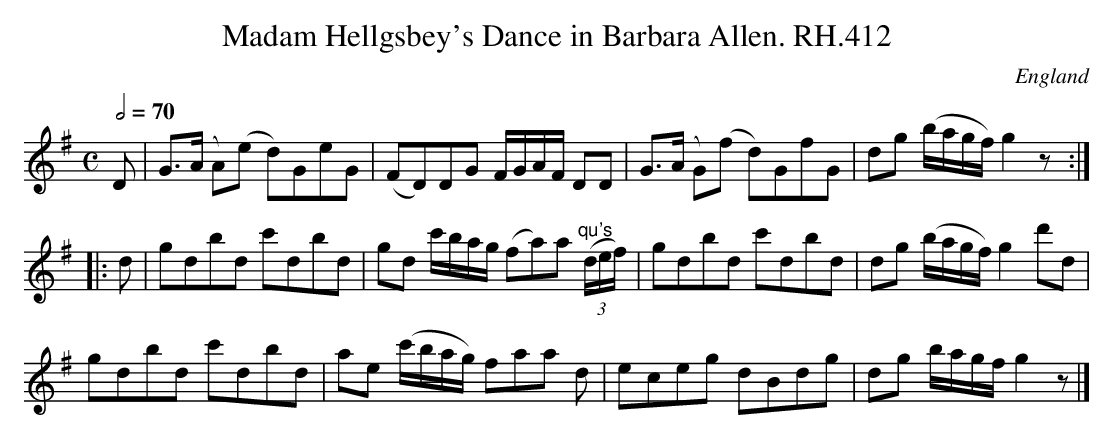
X:1
T:Madam Hellgsbey's Dance in Barbara Allen. RH.412
O:England
M:C
L:1/8
Q:2/4=70
K:G major
D|G>(A A)(e d)GeG|(FD)DG F/G/A/F/ DD|\
G>(A G)(f d)GfG|dg (b/a/g/f/)g2z:|!
|:d|gdbd c'dbd|gd c'/b/a/g/ (fa)a "qu's"((3d/e/f/)|\
gdbd c'dbd|dg (b/a/g/f/)g2d'd|!
gdbd c'dbd|ae (c'/b/a/g/) faa d|
eceg dBdg|dg b/a/g/f/ g2z|]
